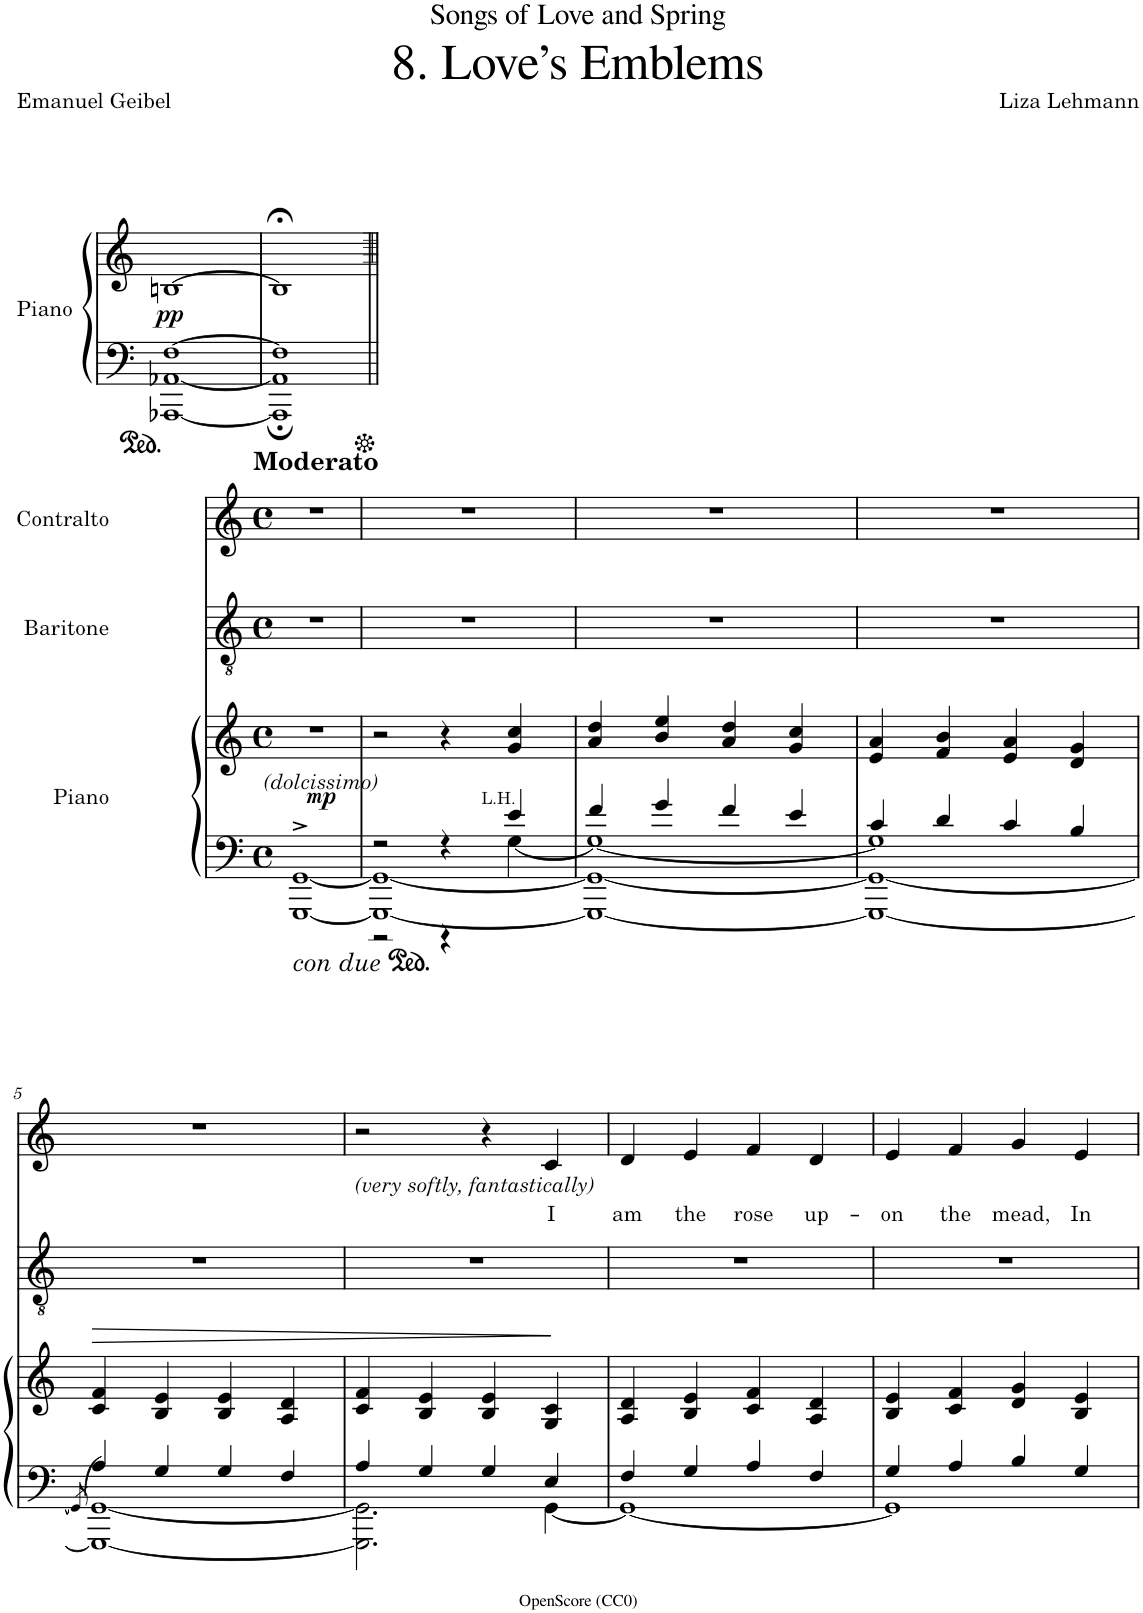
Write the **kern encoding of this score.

**kern	**kern	**dynam	**kern	**kern	**text	**kern	**kern
*part5	*part5	*part5	*part4	*part3	*part3	*part2	*part1
*staff6	*staff5	*staff5/6	*staff4	*staff3	*staff3	*staff2	*staff1
*I"Piano	*	*	*I"Baritone	*I"Contralto	*	*I"Voice	*I"Voice
*I'Pno	*	*	*	*	*	*	*
*	*	*	*	*	*	*stria5	*stria5
*clefF4	*clefG2	*	*clefG2	*clefG2	*	*clefG2	*clefG2
*k[]	*k[]	*	*k[]	*k[]	*	*k[]	*k[]
=1	=1	=1	=1	=1	=1	=1	=1
*^	*	*	*	*	*	*	*
!	!	!	!LO:DY:b	!	!	!	!	!
[1F	[1AAA-X [1AA-X	[>1Bn	pp	1r	1r	.	1r	1r
=2	=2	=2	=2	=2	=2	=2	=2	=2
1F]	1AAA-]; 1AA-];	1B;<]	.	1r	1r	.	1r	1r
*v	*v	*	*	*	*	*	*	*
!!LO:LB:g=z
=1||	=1||	=1||	=1||	=1||	=1||	=1||	=1||
*	*	*	*	*	*	*stria5	*stria5
*	*	*	*clefGv2	*	*	*clefGv2	*
*M4/4	*M4/4	*	*M4/4	*M4/4	*	*M4/4	*M4/4
*met(c)	*met(c)	*	*met(c)	*met(c)	*	*met(c)	*met(c)
*^	*	*	*	*	*	*	*
!	!	!	!	!	!	!	!	!LO:TX:a:B:t=Moderato
!	!	!	!	!LO:TX:a:color=#FFFFFF:t=.	!	!	!	!
!	!	!	!LO:DY:b	!	!	!	!	!
!	!	!	!LO:DY:n=1:b	!	!	!	!	!
*v	*v	*	*	*	*	*	*	*
[<1GGG^> [1GG^>	1r	other-dynamics mp	1r	1r	.	1r	1r
=2	=2	=2	=2	=2	=2	=2	=2
*^	*	*	*	*	*	*	*
*	*^	*	*	*	*	*	*	*
!	!	!	!	!	!	!LO:TX:a:color=#FFFFFF:t=.	!	!	!
2r	1GGG_ 1GG_	2r	2r	.	1r	1r	.	1r	1r
4r	.	4r	4r	.	.	.	.	.	.
!LO:TX:a:t=L.H.	!	!	!	!	!	!	!	!	!
4e/	.	[4G\	4g/ 4cc/	.	.	.	.	.	.
=3	=3	=3	=3	=3	=3	=3	=3	=3	=3
4f/	1GGG_ 1GG_	1G_	4a/ 4dd/	.	1r	1r	.	1r	1r
4g/	.	.	4b/ 4ee/	.	.	.	.	.	.
4f/	.	.	4a/ 4dd/	.	.	.	.	.	.
4e/	.	.	4g/ 4cc/	.	.	.	.	.	.
=4	=4	=4	=4	=4	=4	=4	=4	=4	=4
4c/	1GGG_ 1GG_	1G]	4e/ 4a/	.	1r	1r	.	1r	1r
4d/	.	.	4f/ 4b/	.	.	.	.	.	.
4c/	.	.	4e/ 4a/	.	.	.	.	.	.
4B/	.	.	4d/ 4g/	.	.	.	.	.	.
*v	*v	*v	*	*	*	*	*	*	*
!!LO:LB:g=z
=5	=5	=5	=5	=5	=5	=5	=5
8qGG/	.	.	.	.	.	.	.
*^	*	*	*	*	*	*	*
4A/	1GGG_ 1GG_	4c/ 4f/	.	1r	1r	.	1r	1r
4G/	.	4B/ 4e/	.	.	.	.	.	.
4G/	.	4B/ 4e/	.	.	.	.	.	.
4F/	.	4A/ 4d/	.	.	.	.	.	.
=6	=6	=6	=6	=6	=6	=6	=6	=6
!	!	!	!	!	!LO:TX:b:i:t=(very softly, fantastically)	!	!	!
!	!	!	!	!LO:TX:a:color=#FFFFFF:t=.	!	!	!	!
!	!	!LO:TX:a:color=#FFFFFF:t=.	!	!	!	!	!	!
4A/	2.GGG\] 2.GG\]	4c/ 4f/	.	1r	2r	.	1r	1r
4G/	.	4B/ 4e/	.	.	.	.	.	.
4G/	.	4B/ 4e/	.	.	4r	.	.	.
!	!	!	!	!	!	!LO:LY:b	!	!
4E/	[4GG\	4G/ 4c/	.	.	4c/	I	.	.
=7	=7	=7	=7	=7	=7	=7	=7	=7
!	!	!	!	!	!	!LO:LY:b	!	!
4F/	1GG_	4A/ 4d/	.	1r	4d/	am	1r	1r
!	!	!	!	!	!	!LO:LY:b	!	!
4G/	.	4B/ 4e/	.	.	4e/	the	.	.
!	!	!	!	!	!	!LO:LY:b	!	!
4A/	.	4c/ 4f/	.	.	4f/	rose	.	.
!	!	!	!	!	!	!LO:LY:b	!	!
4F/	.	4A/ 4d/	.	.	4d/	up-	.	.
=8	=8	=8	=8	=8	=8	=8	=8	=8
!	!	!	!	!	!	!LO:LY:b	!	!
4G/	1GG]	4B/ 4e/	.	1r	4e/	-on	1r	1r
!	!	!	!	!	!	!LO:LY:b	!	!
4A/	.	4c/ 4f/	.	.	4f/	the	.	.
!	!	!	!	!	!	!LO:LY:b	!	!
4B/	.	4d/ 4g/	.	.	4g/	mead,	.	.
!	!	!	!	!	!	!LO:LY:b	!	!
4G/	.	4B/ 4e/	.	.	4e/	In	.	.
*v	*v	*	*	*	*	*	*	*
=	=	=	=	=	=	=	=
*-	*-	*-	*-	*-	*-	*-	*-
